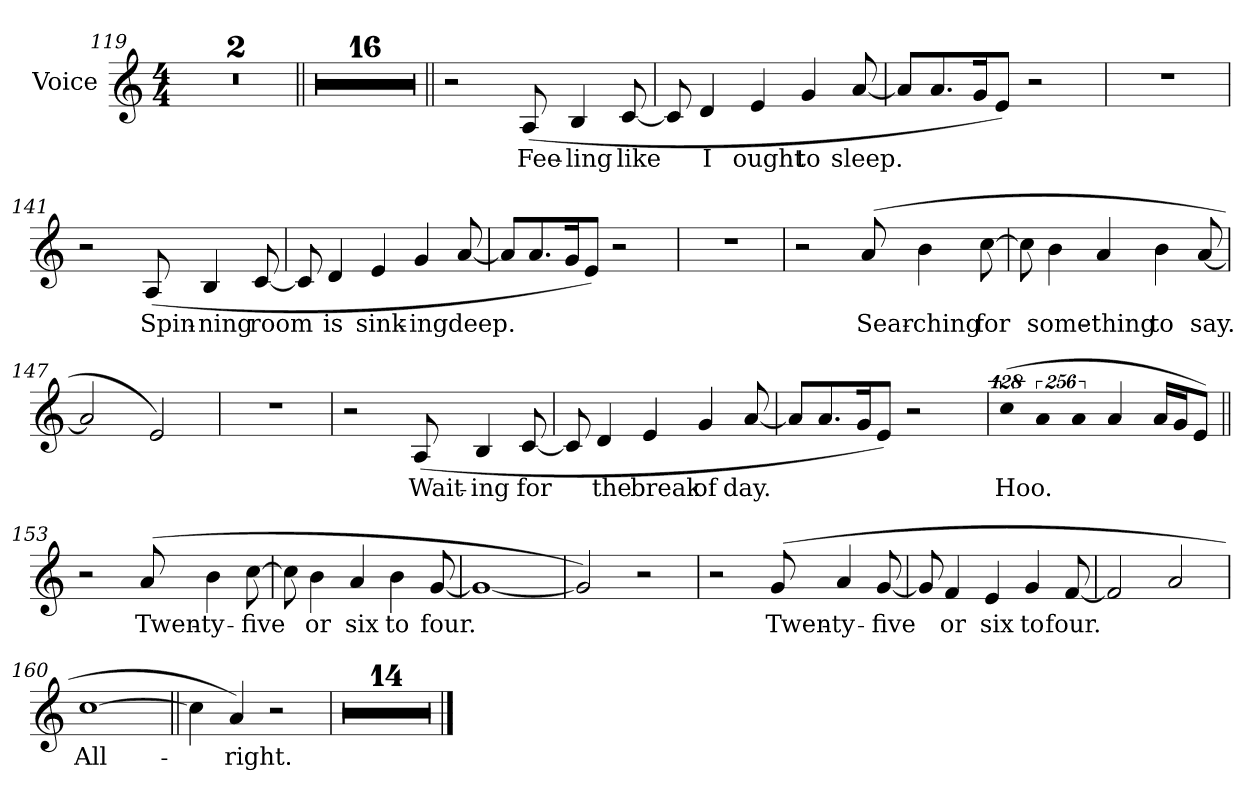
**kern	**text
*part1	*part1
*staff1	*staff1
*I"Voice	*
*I'Voice	*
*clefG2	*
*k[]	*
*a:	*
*M4/4	*
=119	=119
1r	.
=120	=120
1r	.
=121||	=121||
1r	.
!!LO:LB:g=z
=122	=122
1r	.
=123	=123
1r	.
=124	=124
1r	.
=125	=125
1r	.
=126	=126
1r	.
=127	=127
1r	.
=128	=128
1r	.
=129	=129
1r	.
=130	=130
1r	.
!!LO:LB:g=z
=131	=131
1r	.
=132	=132
1r	.
=133	=133
1r	.
=134	=134
1r	.
=135	=135
1r	.
=136	=136
1r	.
=137||	=137||
2r	.
!	!LO:LY:b:color=#000000
(8Ai/	Fee-
!	!LO:LY:b:color=#000000
4Bi/	-ling
!	!LO:LY:b:color=#000000
[8ci/	like
!!LO:PB:g=z
=138	=138
8ci/]	.
!	!LO:LY:b:color=#000000
4di/	I
!	!LO:LY:b:color=#000000
4ei/	ought
!	!LO:LY:b:color=#000000
4gi/	to
!	!LO:LY:b:color=#000000
[8ai/	sleep.
=139	=139
8ai/L]	.
8.ai/	.
16gi/k	.
8ei/J)	.
2r	.
=140	=140
1r	.
=141	=141
2r	.
!	!LO:LY:b:color=#000000
(8Ai/	Spin-
!	!LO:LY:b:color=#000000
4Bi/	-ning
!	!LO:LY:b:color=#000000
[8ci/	room
=142	=142
8ci/]	.
!	!LO:LY:b:color=#000000
4di/	is
!	!LO:LY:b:color=#000000
4ei/	sink-
!	!LO:LY:b:color=#000000
4gi/	-ing
!	!LO:LY:b:color=#000000
[8ai/	deep.
!!LO:LB:g=z
=143	=143
8ai/L]	.
8.ai/	.
16gi/k	.
8ei/J)	.
2r	.
=144	=144
1r	.
=145	=145
2r	.
!	!LO:LY:b:color=#000000
(8ai/	Sear-
!	!LO:LY:b:color=#000000
4bi\	-ching
!	!LO:LY:b:color=#000000
[8cci\	for
=146	=146
8cci\]	.
!	!LO:LY:b:color=#000000
4bi\	some-
!	!LO:LY:b:color=#000000
4ai/	-thing
!	!LO:LY:b:color=#000000
4bi\	to
!	!LO:LY:b:color=#000000
[8ai/	say.
=147	=147
2ai/]	.
2ei/)	.
=148	=148
1r	.
!!LO:LB:g=z
=149	=149
2r	.
!	!LO:LY:b:color=#000000
(8Ai/	Wait-
!	!LO:LY:b:color=#000000
4Bi/	-ing
!	!LO:LY:b:color=#000000
[8ci/	for
=150	=150
8ci/]	.
!	!LO:LY:b:color=#000000
4di/	the
!	!LO:LY:b:color=#000000
4ei/	break
!	!LO:LY:b:color=#000000
4gi/	of
!	!LO:LY:b:color=#000000
[8ai/	day.
=151	=151
8ai/L]	.
8.ai/	.
16gi/k	.
8ei/J)	.
2r	.
=152	=152
!LO:N:vis=4	!
!	!LO:LY:b:color=#000000
(512%85cci\	Hoo.
!LO:N:vis=4	!
1024%171ai/	.
!LO:N:vis=4	!
1024%171ai/	.
4ai/	.
16ai/LL	.
16gi/J	.
8ei/J)	.
!!LO:LB:g=z
=153||	=153||
2r	.
!	!LO:LY:b:color=#000000
(8ai/	Twen-
!	!LO:LY:b:color=#000000
4bi\	-ty-
!	!LO:LY:b:color=#000000
[8cci\	-five
=154	=154
8cci\]	.
!	!LO:LY:b:color=#000000
4bi\	or
!	!LO:LY:b:color=#000000
4ai/	six
!	!LO:LY:b:color=#000000
4bi\	to
!	!LO:LY:b:color=#000000
[8gi/	four.
=155	=155
1gi_	.
=156	=156
2gi/])	.
2r	.
=157	=157
2r	.
!	!LO:LY:b:color=#000000
(8gi/	Twen-
!	!LO:LY:b:color=#000000
4ai/	-ty-
!	!LO:LY:b:color=#000000
[8gi/	-five
!!LO:LB:g=z
=158	=158
8gi/]	.
!	!LO:LY:b:color=#000000
4fi/	or
!	!LO:LY:b:color=#000000
4ei/	six
!	!LO:LY:b:color=#000000
4gi/	to
!	!LO:LY:b:color=#000000
[8fi/	four.
=159	=159
2fi/]	.
2ai/	.
=160	=160
!	!LO:LY:b:color=#000000
[1cci	All-
=161||	=161||
4cci\]	.
!	!LO:LY:b:color=#000000
4ai/)	-right.
2r	.
=162	=162
1r	.
=163	=163
1r	.
=164	=164
1r	.
=165	=165
1r	.
!!LO:LB:g=z
=166	=166
1r	.
=167	=167
1r	.
=168	=168
1r	.
=169	=169
1r	.
=170	=170
1r	.
!!LO:LB:g=z
=171	=171
1r	.
=172	=172
1r	.
=173	=173
1r	.
=174	=174
1r	.
=175	=175
1r	.
==	==
*-	*-
